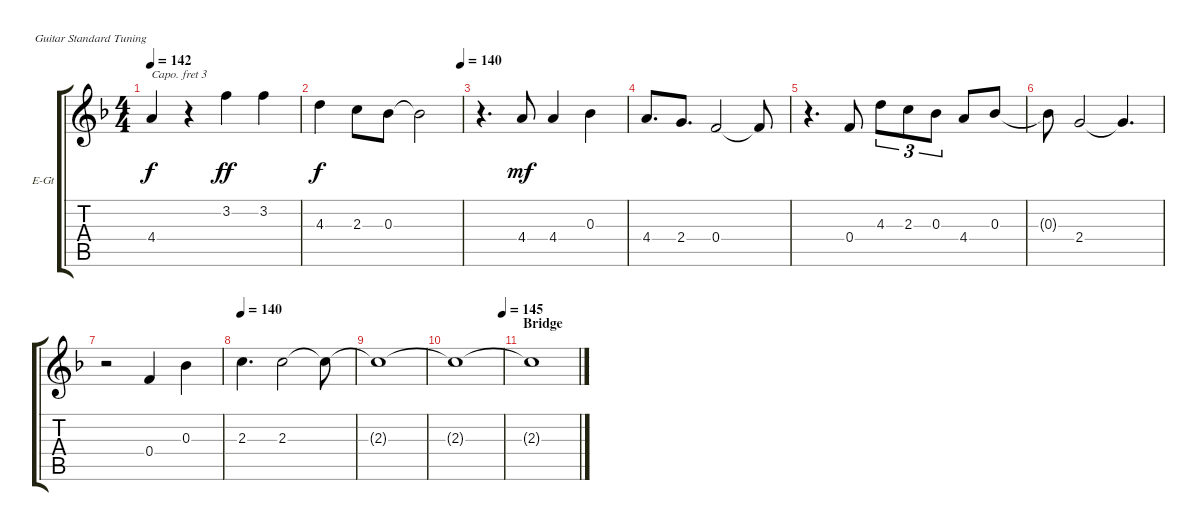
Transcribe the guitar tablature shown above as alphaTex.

\defaultSystemsLayout 4
\bracketExtendMode groupsimilarinstruments
\firstSystemTrackNameOrientation horizontal
\otherSystemsTrackNameOrientation horizontal
\track ("Art's Voice" "E-Gt") {instrument electricguitarclean}
\staff {score tabs}
\capo 3
\tuning (E4 B3 G3 D3 A2 E2)
\ts (4 4)
\tempo 142
\clef g2
\ks f
4.4{t}.4{dy f} r.4 3.2.4{dy ff} 3.2.4 |
\tempo (140 0.99375)
4.3.4{dy f} 2.3.8 0.3.8 0.3{t}.2 |
r.4{d} 4.4.8{dy mf} 4.4.4 0.3.4 |
4.4.8{d} 2.4.8{d} 0.4.2 0.4{t}.8 |
r.4{d} 0.4.8 4.3.8{tu (3 2)} 2.3.8{tu (3 2)} 0.3.8{tu (3 2)} 4.4.8 0.3.8 |
0.3{t}.8 2.4.2 2.4{t}.4{d} |
r.2 0.4.4 0.3.4 |
\tempo 140
2.3.4{d} 2.3.2 2.3{t}.8 |
2.3{t}.1 |
\tempo (145 1)
2.3{t}.1 |
\section ("" "Bridge")
2.3{t}.1
